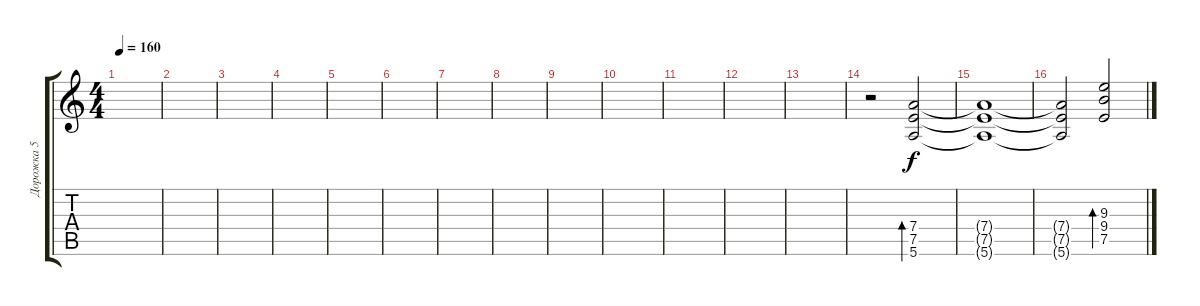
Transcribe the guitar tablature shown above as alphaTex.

\track ("Дорожка 5" "Дорожка 5") {instrument distortionguitar}
\staff {score tabs}
\tuning (E4 B3 G3 D3 A2 E2) {hide}
\ts (4 4)
\tempo 160
\clef g2
\ks c
|
|
|
|
|
|
|
|
|
|
|
|
|
r.2 (7.4 7.5 5.6).2{bd 60} |
(7.4{t} 7.5{t} 5.6{t}).1 |
(7.4{t} 7.5{t} 5.6{t}).2 (9.3 9.4 7.5).2{bd 60}
